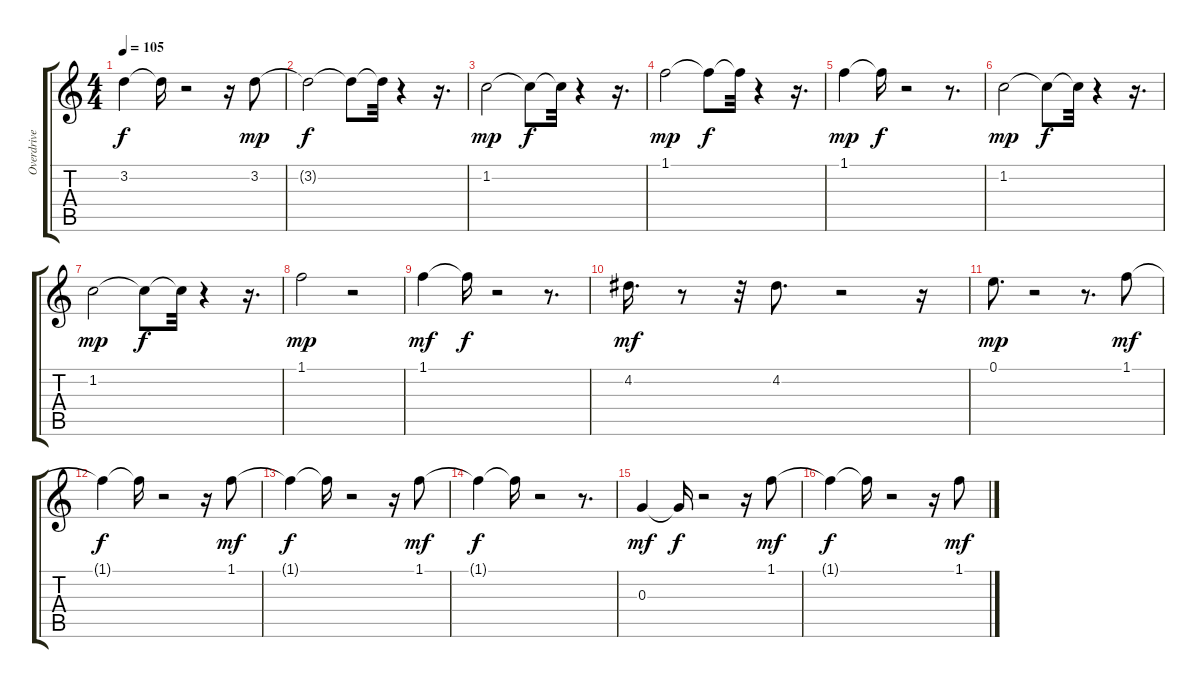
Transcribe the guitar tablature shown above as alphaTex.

\track ("Overdrive" "Overdrive") {instrument overdrivenguitar}
\staff {score tabs}
\tuning (E4 B3 G3 D3 A2 E2) {hide}
\ts (4 4)
\tempo 105
\clef g2
\ks c
3.2{t}.4{dy f} 3.2{t}.16 r.2 r.16 3.2.8{dy mp} |
3.2{t}.2{dy f} 3.2{t}.8 3.2{t}.32 r.4 r.16{d} |
1.2.2{dy mp} 1.2{t}.8{dy f} 1.2{t}.32 r.4 r.16{d} |
1.1.2{dy mp} 1.1{t}.8{dy f} 1.1{t}.32 r.4 r.16{d} |
1.1.4{dy mp} 1.1{t}.16{dy f} r.2 r.8{d} |
1.2.2{dy mp} 1.2{t}.8{dy f} 1.2{t}.32 r.4 r.16{d} |
1.2.2{dy mp} 1.2{t}.8{dy f} 1.2{t}.32 r.4 r.16{d} |
1.1.2{dy mp} r.2 |
1.1.4{dy mf} 1.1{t}.16{dy f} r.2 r.8{d} |
4.2.16{d dy mf} r.8 r.32 4.2.8{d} r.2 r.16 |
0.1.8{d dy mp} r.2 r.8{d} 1.1.8{dy mf} |
1.1{t}.4{dy f} 1.1{t}.16 r.2 r.16 1.1.8{dy mf} |
1.1{t}.4{dy f} 1.1{t}.16 r.2 r.16 1.1.8{dy mf} |
1.1{t}.4{dy f} 1.1{t}.16 r.2 r.8{d} |
0.3.4{dy mf} 0.3{t}.16{dy f} r.2 r.16 1.1.8{dy mf} |
1.1{t}.4{dy f} 1.1{t}.16 r.2 r.16 1.1.8{dy mf}
